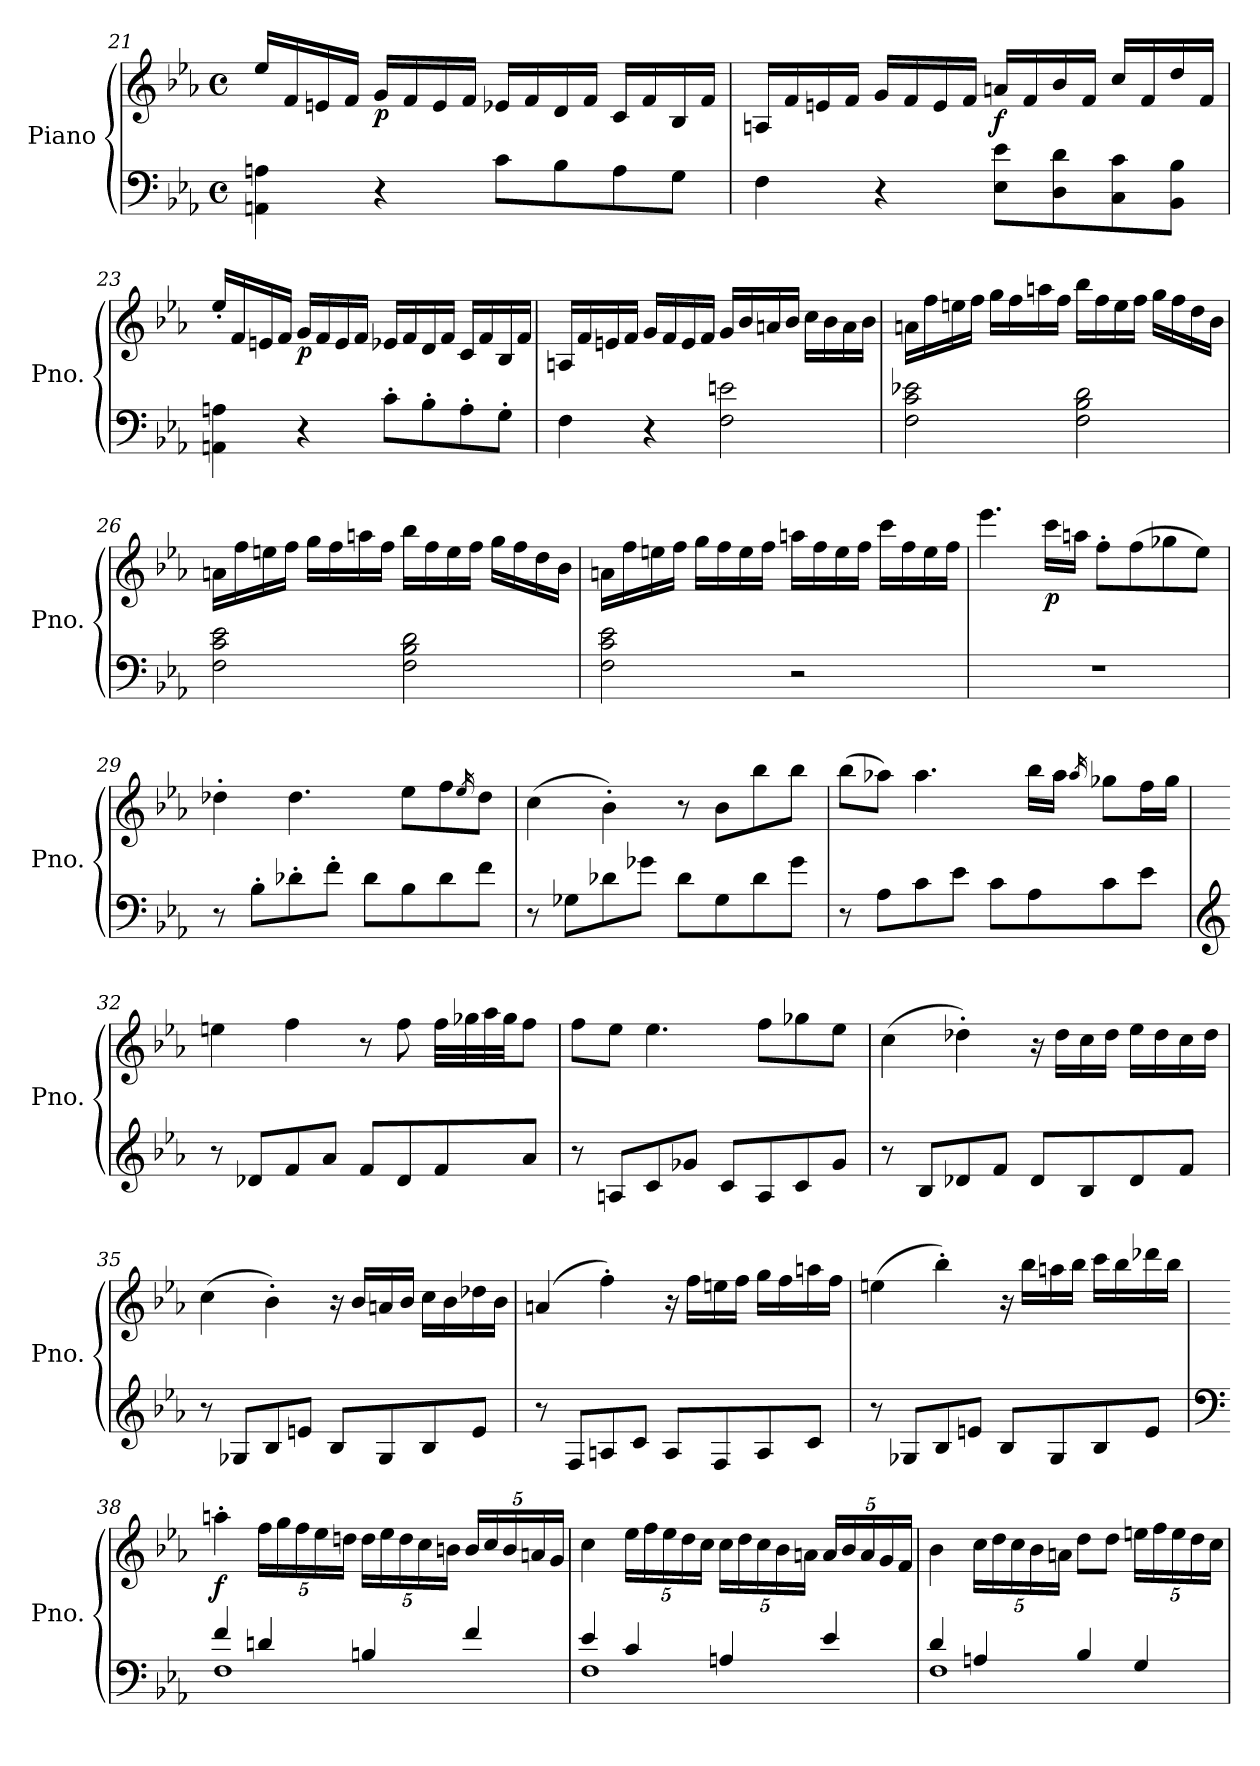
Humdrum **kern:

**kern	**kern	**dynam
*part1	*part1	*part1
*staff2	*staff1	*staff1/2
*I"Piano	*	*
*I'Pno.	*	*
!!LO:PB:g=z
*clefF4	*clefG2	*
*k[b-e-a-]	*k[b-e-a-]	*
*E-:	*E-:	*
*M4/4	*M4/4	*
*met(c)	*met(c)	*
=21	=21	=21
4AAn\ 4An\	16ee-/LL	.
.	16f/	.
.	16en/	.
.	16f/JJ	.
!	!	!LO:DY:b
4r	16g/LL	p
.	16f/	.
.	16e/	.
.	16f/JJ	.
8c\L	16e-X/LL	.
.	16f/	.
8B-\	16d/	.
.	16f/JJ	.
8A\	16c/LL	.
.	16f/	.
8G\J	16B-/	.
.	16f/JJ	.
=22	=22	=22
4F\	16An/LL	.
.	16f/	.
.	16en/	.
.	16f/JJ	.
4r	16g/LL	.
.	16f/	.
.	16e/	.
.	16f/JJ	.
!	!	!LO:DY:b
8E-\ 8e-\L	16an/LL	f
.	16f/	.
8D\ 8d\	16b-/	.
.	16f/JJ	.
8C\ 8c\	16cc/LL	.
.	16f/	.
8BB-\ 8B-\J	16dd/	.
.	16f/JJ	.
!!LO:LB:g=z
=23	=23	=23
4AAn\ 4An\	16ee-'/LL	.
.	16f/	.
.	16en/	.
.	16f/JJ	.
!	!	!LO:DY:b
4r	16g/LL	p
.	16f/	.
.	16e/	.
.	16f/JJ	.
8c'\L	16e-X/LL	.
.	16f/	.
8B-'\	16d/	.
.	16f/JJ	.
8A'\	16c/LL	.
.	16f/	.
8G'\J	16B-/	.
.	16f/JJ	.
!!LO:PB:g=z
=24	=24	=24
4F\	16An/LL	.
.	16f/	.
.	16en/	.
.	16f/JJ	.
4r	16g/LL	.
.	16f/	.
.	16e/	.
.	16f/JJ	.
2F\ 2en\	16g/LL	.
.	16b-/	.
.	16an/	.
.	16b-/JJ	.
.	16cc\LL	.
.	16b-\	.
.	16a\	.
.	16b-\JJ	.
=25	=25	=25
2F\ 2c\ 2e-X\	16an\LL	.
.	16ff\	.
.	16een\	.
.	16ff\JJ	.
.	16gg\LL	.
.	16ff\	.
.	16aan\	.
.	16ff\JJ	.
2F\ 2B-\ 2d\	16bb-\LL	.
.	16ff\	.
.	16ee\	.
.	16ff\JJ	.
.	16gg\LL	.
.	16ff\	.
.	16dd\	.
.	16b-\JJ	.
!!LO:LB:g=z
=26	=26	=26
2F\ 2c\ 2e-\	16an\LL	.
.	16ff\	.
.	16een\	.
.	16ff\JJ	.
.	16gg\LL	.
.	16ff\	.
.	16aan\	.
.	16ff\JJ	.
2F\ 2B-\ 2d\	16bb-\LL	.
.	16ff\	.
.	16ee\	.
.	16ff\JJ	.
.	16gg\LL	.
.	16ff\	.
.	16dd\	.
.	16b-\JJ	.
!!LO:LB:g=z
=27	=27	=27
2F\ 2c\ 2e-\	16an\LL	.
.	16ff\	.
.	16een\	.
.	16ff\JJ	.
.	16gg\LL	.
.	16ff\	.
.	16ee\	.
.	16ff\JJ	.
2r	16aan\LL	.
.	16ff\	.
.	16ee\	.
.	16ff\JJ	.
.	16ccc\LL	.
.	16ff\	.
.	16ee\	.
.	16ff\JJ	.
=28	=28	=28
1r	4.eee-\	.
!	!	!LO:DY:b
.	16ccc\LL	p
.	16aan\JJ	.
.	8ff'\L	.
.	(8ff\	.
.	8gg-X\	.
.	8ee-\J)	.
=29	=29	=29
8r	4dd-X'\	.
8B-'\L	.	.
8d-X'\	4.dd-\	.
8f'\J	.	.
8d-\L	.	.
8B-\	8ee-\L	.
8d-\	8ff\	.
.	16qee-/	.
8f\J	8dd-\J	.
!!LO:LB:g=z
=30	=30	=30
8r	(4cc\	.
8G-X\L	.	.
8d-X\	4b-'\)	.
8g-X\J	.	.
8d-\L	8r	.
8G-\	8b-\L	.
8d-\	8bb-\	.
8g-\J	8bb-\J	.
!!LO:LB:g=z
=31	=31	=31
8r	(8bb-\L	.
8A-\L	8aa-X\J)	.
8c\	4.aa-\	.
8e-\J	.	.
8c\L	.	.
8A-\	16bb-\LL	.
.	16aa-\JJ	.
.	16qaa-/	.
8c\	8gg-X\L	.
8e-\J	16ff\L	.
.	16gg-\JJ	.
=32	=32	=32
*clefG2	*	*
8r	4een\	.
8d-X/L	.	.
8f/	4ff\	.
8a-/J	.	.
8f/L	8r	.
8d-/	8ff\	.
8f/	32ff\LLL	.
.	32gg-X\	.
.	32aa-\	.
.	32gg-\JJ	.
8a-/J	8ff\J	.
=33	=33	=33
8r	8ff\L	.
8An/L	8ee-\J	.
8c/	4.ee-\	.
8g-X/J	.	.
8c/L	.	.
8A/	8ff\L	.
8c/	8gg-X\	.
8g-/J	8ee-\J	.
!!LO:LB:g=z
=34	=34	=34
8r	(4cc\	.
8B-/L	.	.
8d-X/	4dd-X'\)	.
8f/J	.	.
8d-/L	16r	.
.	16dd-\LL	.
8B-/	16cc\	.
.	16dd-\JJ	.
8d-/	16ee-\LL	.
.	16dd-\	.
8f/J	16cc\	.
.	16dd-\JJ	.
=35	=35	=35
8r	(4cc\	.
8G-X/L	.	.
8B-/	4b-'\)	.
8en/J	.	.
8B-/L	16r	.
.	16b-/LL	.
8G-/	16an/	.
.	16b-/JJ	.
8B-/	16cc\LL	.
.	16b-\	.
8e/J	16dd-X\	.
.	16b-\JJ	.
=36	=36	=36
8r	(4an/	.
8F/L	.	.
8An/	4ff'\)	.
8c/J	.	.
8A/L	16r	.
.	16ff\LL	.
8F/	16een\	.
.	16ff\JJ	.
8A/	16gg\LL	.
.	16ff\	.
8c/J	16aan\	.
.	16ff\JJ	.
!!LO:PB:g=z
=37	=37	=37
8r	(4een\	.
8G-X/L	.	.
8B-/	4bb-'\)	.
8en/J	.	.
8B-/L	16r	.
.	16bb-\LL	.
8G-/	16aan\	.
.	16bb-\JJ	.
8B-/	16ccc\LL	.
.	16bb-\	.
8e/J	16ddd-X\	.
.	16bb-\JJ	.
=38	=38	=38
*clefF4	*	*
*^	*	*
!	!	!	!LO:DY:b
4f/	1F	4aan'\	f
*	*	*Xbrackettup	*
4dn/	.	20ff\LL	.
.	.	20gg\	.
.	.	20ff\	.
.	.	20ee-\	.
.	.	20ddn\JJ	.
4Bn/	.	20dd\LL	.
.	.	20ee-\	.
.	.	20dd\	.
.	.	20cc\	.
.	.	20bn\JJ	.
4f/	.	20b/LL	.
.	.	20cc/	.
.	.	20b/	.
.	.	20an/	.
.	.	20g/JJ	.
!!LO:LB:g=z
=39	=39	=39	=39
4e-/	1F	4cc\	.
4c/	.	20ee-\LL	.
.	.	20ff\	.
.	.	20ee-\	.
.	.	20dd\	.
.	.	20cc\JJ	.
4An/	.	20cc\LL	.
.	.	20dd\	.
.	.	20cc\	.
.	.	20b-\	.
.	.	20an\JJ	.
4e-/	.	20a/LL	.
.	.	20b-/	.
.	.	20a/	.
.	.	20g/	.
.	.	20f/JJ	.
!!LO:LB:g=z
=40	=40	=40	=40
4d/	1F	4b-\	.
4An/	.	20cc\LL	.
.	.	20dd\	.
.	.	20cc\	.
.	.	20b-\	.
.	.	20an\JJ	.
4B-/	.	8dd\L	.
.	.	8dd\J	.
4G/	.	20een\LL	.
.	.	20ff\	.
.	.	20ee\	.
.	.	20dd\	.
.	.	20cc\JJ	.
*v	*v	*	*
=	=	=
*-	*-	*-
